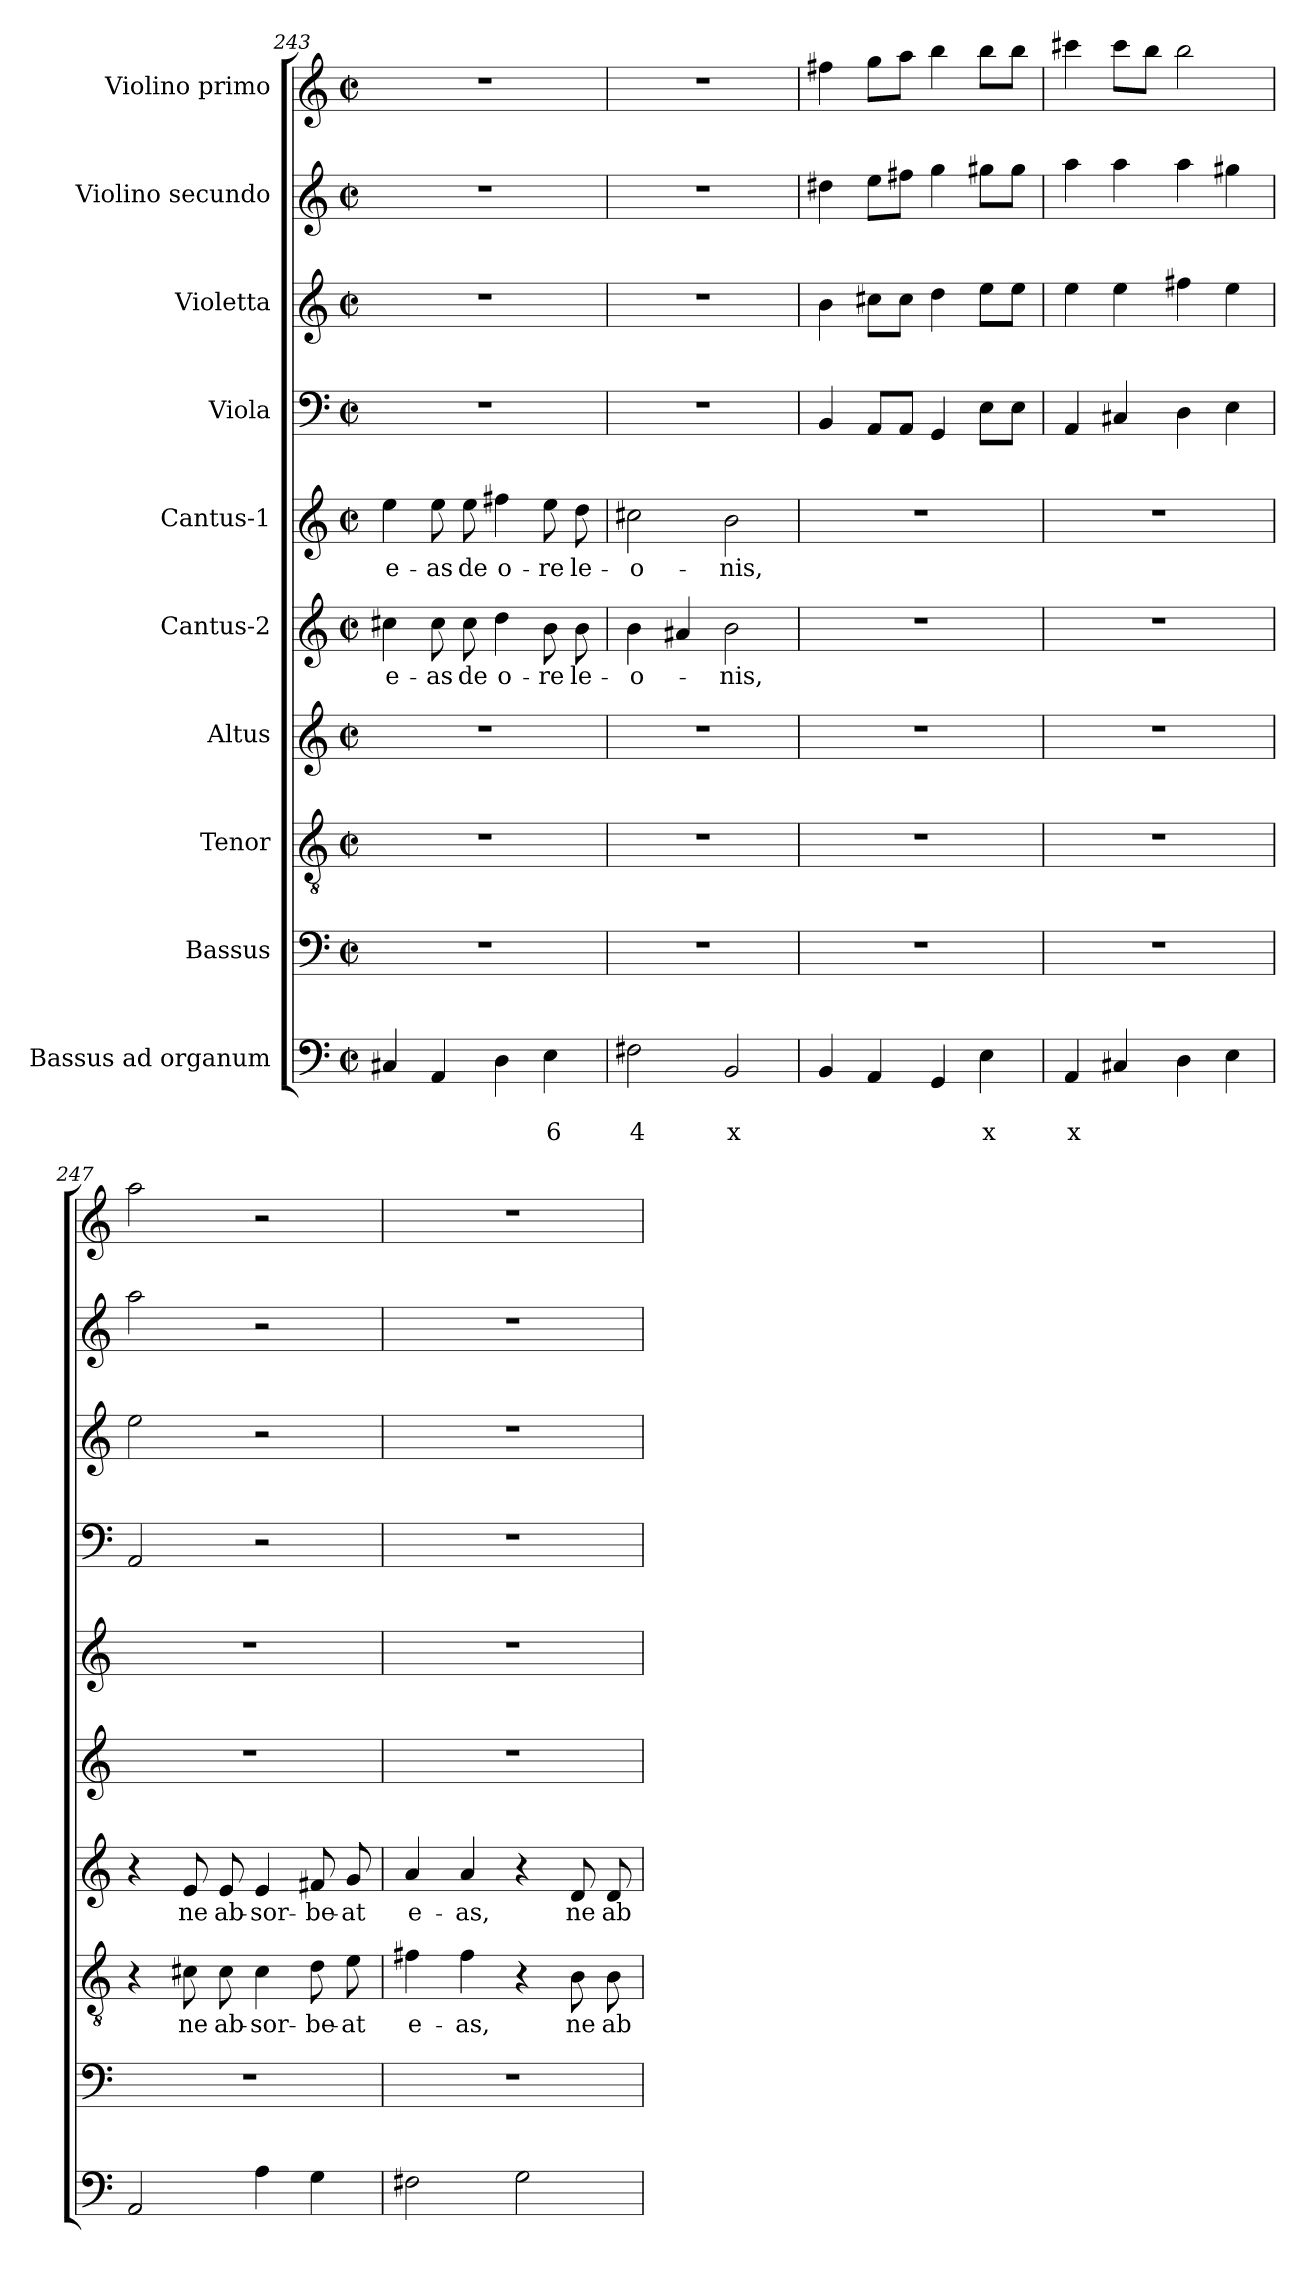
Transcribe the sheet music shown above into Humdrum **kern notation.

**kern	**text	**text	**kern	**kern	**text	**kern	**text	**kern	**text	**kern	**text	**kern	**kern	**kern	**kern
*part10	*part10	*part10	*part9	*part8	*part8	*part7	*part7	*part6	*part6	*part5	*part5	*part4	*part3	*part2	*part1
*staff10	*staff10	*staff10	*staff9	*staff8	*staff8	*staff7	*staff7	*staff6	*staff6	*staff5	*staff5	*staff4	*staff3	*staff2	*staff1
*I"Bassus ad  organum	*	*	*I"Bassus	*I"Tenor	*	*I"Altus	*	*I"Cantus-2	*	*I"Cantus-1	*	*I"Viola	*I"Violetta	*I"Violino secundo	*I"Violino primo
*clefF4	*	*	*clefF4	*clefGv2	*	*clefG2	*	*clefG2	*	*clefG2	*	*clefF4	*clefG2	*clefG2	*clefG2
*k[]	*	*	*k[]	*k[]	*	*k[]	*	*k[]	*	*k[]	*	*k[]	*k[]	*k[]	*k[]
*C:	*	*	*C:	*C:	*	*C:	*	*C:	*	*C:	*	*C:	*C:	*C:	*C:
*M2/2	*	*	*M2/2	*M2/2	*	*M2/2	*	*M2/2	*	*M2/2	*	*M2/2	*M2/2	*M2/2	*M2/2
*met(c|)	*	*	*met(c|)	*met(c|)	*	*met(c|)	*	*met(c|)	*	*met(c|)	*	*met(c|)	*met(c|)	*met(c|)	*met(c|)
=243	=243	=243	=243	=243	=243	=243	=243	=243	=243	=243	=243	=243	=243	=243	=243
!	!	!	!	!	!	!	!	!	!LO:LY:b	!	!LO:LY:b	!	!	!	!
4C#X/	.	.	1r	1r	.	1r	.	4cc#X\	e-	4ee\	e-	1r	1r	1r	1r
!	!	!	!	!	!	!	!	!	!LO:LY:b	!	!LO:LY:b	!	!	!	!
4AA/	.	.	.	.	.	.	.	8cc#\	-as	8ee\	-as	.	.	.	.
!	!	!	!	!	!	!	!	!	!LO:LY:b	!	!LO:LY:b	!	!	!	!
.	.	.	.	.	.	.	.	8cc#\	de	8ee\	de	.	.	.	.
!	!	!	!	!	!	!	!	!	!LO:LY:b	!	!LO:LY:b	!	!	!	!
4D\	.	.	.	.	.	.	.	4dd\	o-	4ff#X\	o-	.	.	.	.
!	!	!LO:LY:b	!	!	!	!	!	!	!LO:LY:b	!	!LO:LY:b	!	!	!	!
4E\	.	6	.	.	.	.	.	8b\	-re	8ee\	-re	.	.	.	.
!	!	!	!	!	!	!	!	!	!LO:LY:b	!	!LO:LY:b	!	!	!	!
.	.	.	.	.	.	.	.	8b\	le-	8dd\	le-	.	.	.	.
!!LO:LB:g=z
=244	=244	=244	=244	=244	=244	=244	=244	=244	=244	=244	=244	=244	=244	=244	=244
!	!	!LO:LY:b	!	!	!	!	!	!	!LO:LY:b	!	!LO:LY:b	!	!	!	!
2F#X\	.	4	1r	1r	.	1r	.	4b\	-o-	2cc#X\	-o-	1r	1r	1r	1r
.	.	.	.	.	.	.	.	4a#X/	.	.	.	.	.	.	.
!	!	!LO:LY:b	!	!	!	!	!	!	!LO:LY:b	!	!LO:LY:b	!	!	!	!
2BB/	.	x	.	.	.	.	.	2b\	-nis,	2b\	-nis,	.	.	.	.
=245	=245	=245	=245	=245	=245	=245	=245	=245	=245	=245	=245	=245	=245	=245	=245
4BB/	.	.	1r	1r	.	1r	.	1r	.	1r	.	4BB/	4b\	4dd#X\	4ff#X\
4AA/	.	.	.	.	.	.	.	.	.	.	.	8AA/L	8cc#X\L	8ee\L	8gg\L
.	.	.	.	.	.	.	.	.	.	.	.	8AA/J	8cc#\J	8ff#X\J	8aa\J
4GG/	.	.	.	.	.	.	.	.	.	.	.	4GG/	4dd\	4gg\	4bb\
!	!	!LO:LY:b	!	!	!	!	!	!	!	!	!	!	!	!	!
4E\	.	x	.	.	.	.	.	.	.	.	.	8E\L	8ee\L	8gg#X\L	8bb\L
.	.	.	.	.	.	.	.	.	.	.	.	8E\J	8ee\J	8gg#\J	8bb\J
=246	=246	=246	=246	=246	=246	=246	=246	=246	=246	=246	=246	=246	=246	=246	=246
!	!	!LO:LY:b	!	!	!	!	!	!	!	!	!	!	!	!	!
4AA/	.	x	1r	1r	.	1r	.	1r	.	1r	.	4AA/	4ee\	4aa\	4ccc#X\
4C#X/	.	.	.	.	.	.	.	.	.	.	.	4C#X/	4ee\	4aa\	8ccc#\L
.	.	.	.	.	.	.	.	.	.	.	.	.	.	.	8bb\J
4D\	.	.	.	.	.	.	.	.	.	.	.	4D\	4ff#X\	4aa\	2bb\
4E\	.	.	.	.	.	.	.	.	.	.	.	4E\	4ee\	4gg#X\	.
=247	=247	=247	=247	=247	=247	=247	=247	=247	=247	=247	=247	=247	=247	=247	=247
2AA/	.	.	1r	4r	.	4r	.	1r	.	1r	.	2AA/	2ee\	2aa\	2aa\
!	!	!	!	!	!LO:LY:b	!	!LO:LY:b	!	!	!	!	!	!	!	!
.	.	.	.	8c#X\	ne	8e/	ne	.	.	.	.	.	.	.	.
!	!	!	!	!	!LO:LY:b	!	!LO:LY:b	!	!	!	!	!	!	!	!
.	.	.	.	8c#\	ab-	8e/	ab-	.	.	.	.	.	.	.	.
!	!	!	!	!	!LO:LY:b	!	!LO:LY:b	!	!	!	!	!	!	!	!
4A\	.	.	.	4c#\	-sor-	4e/	-sor-	.	.	.	.	2r	2r	2r	2r
!	!	!	!	!	!LO:LY:b	!	!LO:LY:b	!	!	!	!	!	!	!	!
4G\	.	.	.	8d\	-be-	8f#X/	-be-	.	.	.	.	.	.	.	.
!	!	!	!	!	!LO:LY:b	!	!LO:LY:b	!	!	!	!	!	!	!	!
.	.	.	.	8e\	-at	8g/	-at	.	.	.	.	.	.	.	.
=248	=248	=248	=248	=248	=248	=248	=248	=248	=248	=248	=248	=248	=248	=248	=248
!	!	!	!	!	!LO:LY:b	!	!LO:LY:b	!	!	!	!	!	!	!	!
2F#X\	.	.	1r	4f#X\	e-	4a/	e-	1r	.	1r	.	1r	1r	1r	1r
!	!	!	!	!	!LO:LY:b	!	!LO:LY:b	!	!	!	!	!	!	!	!
.	.	.	.	4f#\	-as,	4a/	-as,	.	.	.	.	.	.	.	.
2G\	.	.	.	4r	.	4r	.	.	.	.	.	.	.	.	.
!	!	!	!	!	!LO:LY:b	!	!LO:LY:b	!	!	!	!	!	!	!	!
.	.	.	.	8B\	ne	8d/	ne	.	.	.	.	.	.	.	.
!	!	!	!	!	!LO:LY:b	!	!LO:LY:b	!	!	!	!	!	!	!	!
.	.	.	.	8B\	ab-	8d/	ab-	.	.	.	.	.	.	.	.
=	=	=	=	=	=	=	=	=	=	=	=	=	=	=	=
*-	*-	*-	*-	*-	*-	*-	*-	*-	*-	*-	*-	*-	*-	*-	*-
